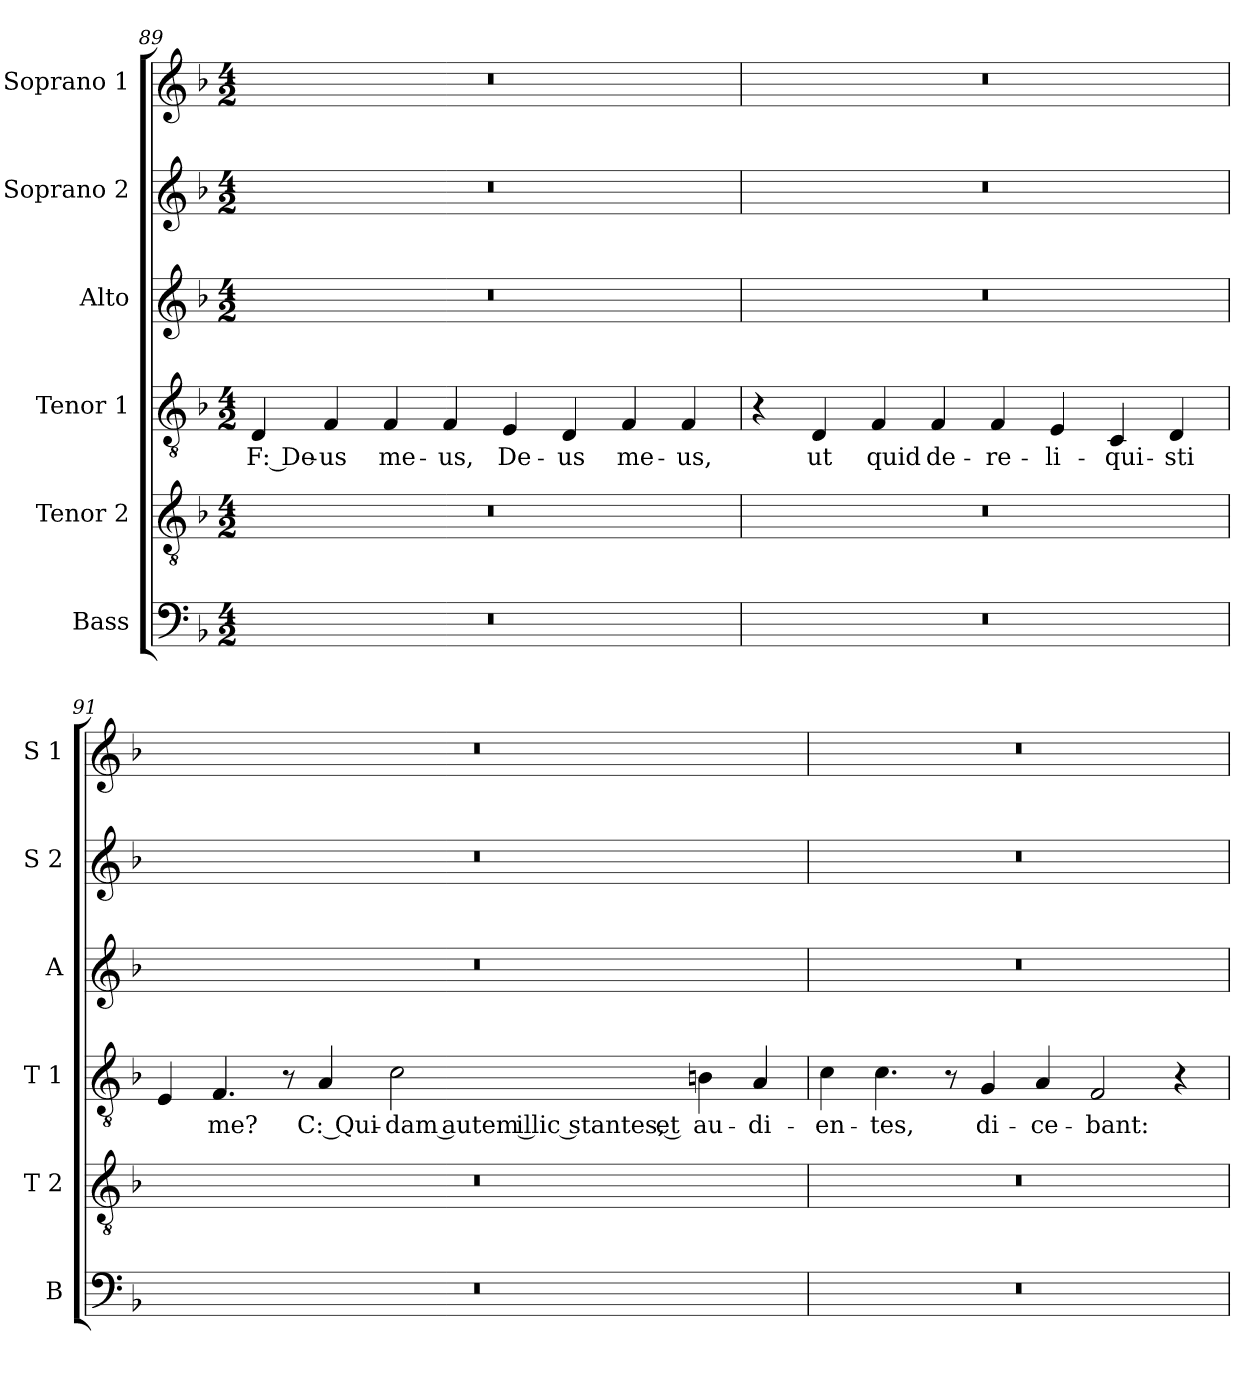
**kern	**kern	**kern	**text	**kern	**kern	**kern
*part6	*part5	*part4	*part4	*part3	*part2	*part1
*staff6	*staff5	*staff4	*staff4	*staff3	*staff2	*staff1
*I"Bass	*I"Tenor 2	*I"Tenor 1	*	*I"Alto	*I"Soprano 2	*I"Soprano 1
*I'B	*I'T 2	*I'T 1	*	*I'A	*I'S 2	*I'S 1
!!LO:LB:g=z
*clefF4	*clefGv2	*clefGv2	*	*clefG2	*clefG2	*clefG2
*k[b-]	*k[b-]	*k[b-]	*	*k[b-]	*k[b-]	*k[b-]
*F:	*F:	*F:	*	*F:	*F:	*F:
*M4/2	*M4/2	*M4/2	*	*M4/2	*M4/2	*M4/2
=89	=89	=89	=89	=89	=89	=89
!	!	!	!LO:LY:b	!	!	!
0r	0r	4D/	F: De-	0r	0r	0r
!	!	!	!LO:LY:b	!	!	!
.	.	4F/	-us	.	.	.
!	!	!	!LO:LY:b	!	!	!
.	.	4F/	me-	.	.	.
!	!	!	!LO:LY:b	!	!	!
.	.	4F/	-us,	.	.	.
!	!	!	!LO:LY:b	!	!	!
.	.	4E/	De-	.	.	.
!	!	!	!LO:LY:b	!	!	!
.	.	4D/	-us	.	.	.
!	!	!	!LO:LY:b	!	!	!
.	.	4F/	me-	.	.	.
!	!	!	!LO:LY:b	!	!	!
.	.	4F/	-us,	.	.	.
=90	=90	=90	=90	=90	=90	=90
0r	0r	4r	.	0r	0r	0r
!	!	!	!LO:LY:b	!	!	!
.	.	4D/	ut	.	.	.
!	!	!	!LO:LY:b	!	!	!
.	.	4F/	quid	.	.	.
!	!	!	!LO:LY:b	!	!	!
.	.	4F/	de-	.	.	.
!	!	!	!LO:LY:b	!	!	!
.	.	4F/	-re-	.	.	.
!	!	!	!LO:LY:b	!	!	!
.	.	4E/	-li-	.	.	.
!	!	!	!LO:LY:b	!	!	!
.	.	4C/	-qui-	.	.	.
!	!	!	!LO:LY:b	!	!	!
.	.	4D/	-sti	.	.	.
=91	=91	=91	=91	=91	=91	=91
0r	0r	4E/	.	0r	0r	0r
!	!	!	!LO:LY:b	!	!	!
.	.	4.F/	me?	.	.	.
.	.	8r	.	.	.	.
!	!	!	!LO:LY:b	!	!	!
.	.	4A/	C: Qui-	.	.	.
!	!	!	!LO:LY:b	!	!	!
.	.	2c\	-dam autem illic stantes, et	.	.	.
!	!	!	!LO:LY:b	!	!	!
.	.	4Bn\	au-	.	.	.
!	!	!	!LO:LY:b	!	!	!
.	.	4A/	-di-	.	.	.
!!LO:LB:g=z
=92	=92	=92	=92	=92	=92	=92
!	!	!	!LO:LY:b	!	!	!
0r	0r	4c\	-en-	0r	0r	0r
!	!	!	!LO:LY:b	!	!	!
.	.	4.c\	-tes,	.	.	.
.	.	8r	.	.	.	.
!	!	!	!LO:LY:b	!	!	!
.	.	4G/	di-	.	.	.
!	!	!	!LO:LY:b	!	!	!
.	.	4A/	-ce-	.	.	.
!	!	!	!LO:LY:b	!	!	!
.	.	2F/	-bant:	.	.	.
.	.	4r	.	.	.	.
=	=	=	=	=	=	=
*-	*-	*-	*-	*-	*-	*-
